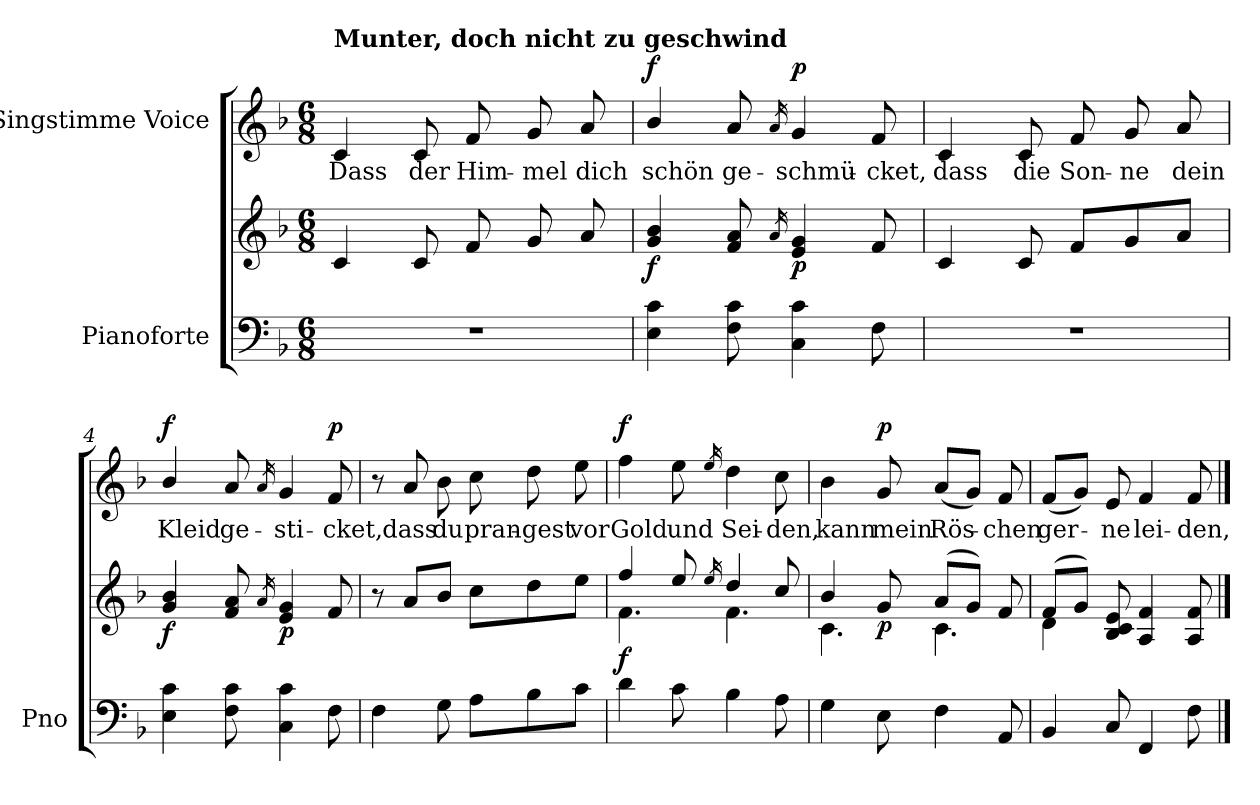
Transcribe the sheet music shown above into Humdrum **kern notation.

**kern	**kern	**dynam	**kern	**text	**dynam
*part2	*part2	*part2	*part1	*part1	*part1
*staff3	*staff2	*staff2/3	*staff1	*staff1	*staff1
*I"Pianoforte	*	*	*I"Singstimme Voice	*	*
*I'Pno	*	*	*	*	*
*clefF4	*clefG2	*	*clefG2	*	*
*k[b-]	*k[b-]	*	*k[b-]	*	*
*M6/8	*M6/8	*	*M6/8	*	*
=1	=1	=1	=1	=1	=1
!	!	!	!LO:TX:a:B:t=Munter, doch nicht zu geschwind	!	!
2.r	4c/	.	4c/	Dass	.
.	8c/	.	8c/	der	.
.	8f/	.	8f/	Him-	.
.	8g/	.	8g/	-mel	.
.	8a/	.	8a/	dich	.
=2	=2	=2	=2	=2	=2
!	!	!LO:DY:b	!	!	!LO:DY:a
4E\ 4c\	4g/ 4b-/	f	4b-/	schön	f
8F\ 8c\	8f/ 8a/	.	8a/	ge-	.
.	16qa/	.	16qa/	.	.
!	!	!LO:DY:b	!	!	!LO:DY:a
4C\ 4c\	4e/ 4g/	p	4g/	-schmü-	p
8F\	8f/	.	8f/	-cket,	.
=3	=3	=3	=3	=3	=3
2.r	4c/	.	4c/	dass	.
.	8c/	.	8c/	die	.
.	8f/L	.	8f/	Son-	.
.	8g/	.	8g/	-ne	.
.	8a/J	.	8a/	dein	.
=4	=4	=4	=4	=4	=4
!	!	!LO:DY:b	!	!	!LO:DY:a
4E\ 4c\	4g/ 4b-/	f	4b-/	Kleid	f
8F\ 8c\	8f/ 8a/	.	8a/	ge-	.
.	16qa/	.	16qa/	.	.
!	!	!LO:DY:b	!	!	!
4C\ 4c\	4e/ 4g/	p	4g/	-sti-	.
!	!	!	!	!	!LO:DY:a
8F\	8f/	.	8f/	-cket,	p
=5	=5	=5	=5	=5	=5
4F\	8r	.	8r	.	.
.	8a/L	.	8a/	dass	.
8G\	8b-/J	.	8b-\	du	.
8A\L	8cc\L	.	8cc\	pran-	.
8B-\	8dd\	.	8dd\	-gest	.
8c\J	8ee\J	.	8ee\	vor	.
=6	=6	=6	=6	=6	=6
*	*^	*	*	*	*
!	!	!	!LO:DY:b	!	!	!LO:DY:a
4d\	4ff/	4.f\	f	4ff\	Gold	f
8c\	8ee/	.	.	8ee\	und	.
.	16qee/	.	.	16qee/	.	.
4B-\	4dd/	4.f\	.	4dd\	Sei-	.
8A\	8cc/	.	.	8cc\	-den,	.
=7	=7	=7	=7	=7	=7	=7
4G\	4b-/	4.c\	.	4b-\	kann	.
!	!	!	!LO:DY:b	!	!	!LO:DY:a
8E\	8g/	.	p	8g/	mein	p
4F\	(8a/L	4.c\	.	(8a/L	Rös-	.
.	8g/J)	.	.	8g/J)	.	.
8AA/	8f/	.	.	8f/	-chen	.
=8	=8	=8	=8	=8	=8	=8
4BB-/	(8f/L	4d\	.	(8f/L	ger-	.
.	8g/J)	.	.	8g/J)	.	.
8C/	8B-/ 8c/ 8e/	2ryy	.	8e/	-ne	.
4FF/	4A/ 4f/	.	.	4f/	lei-	.
8F\	8A/ 8f/	.	.	8f/	-den,	.
*	*v	*v	*	*	*	*
==	==	==	==	==	==
*-	*-	*-	*-	*-	*-
